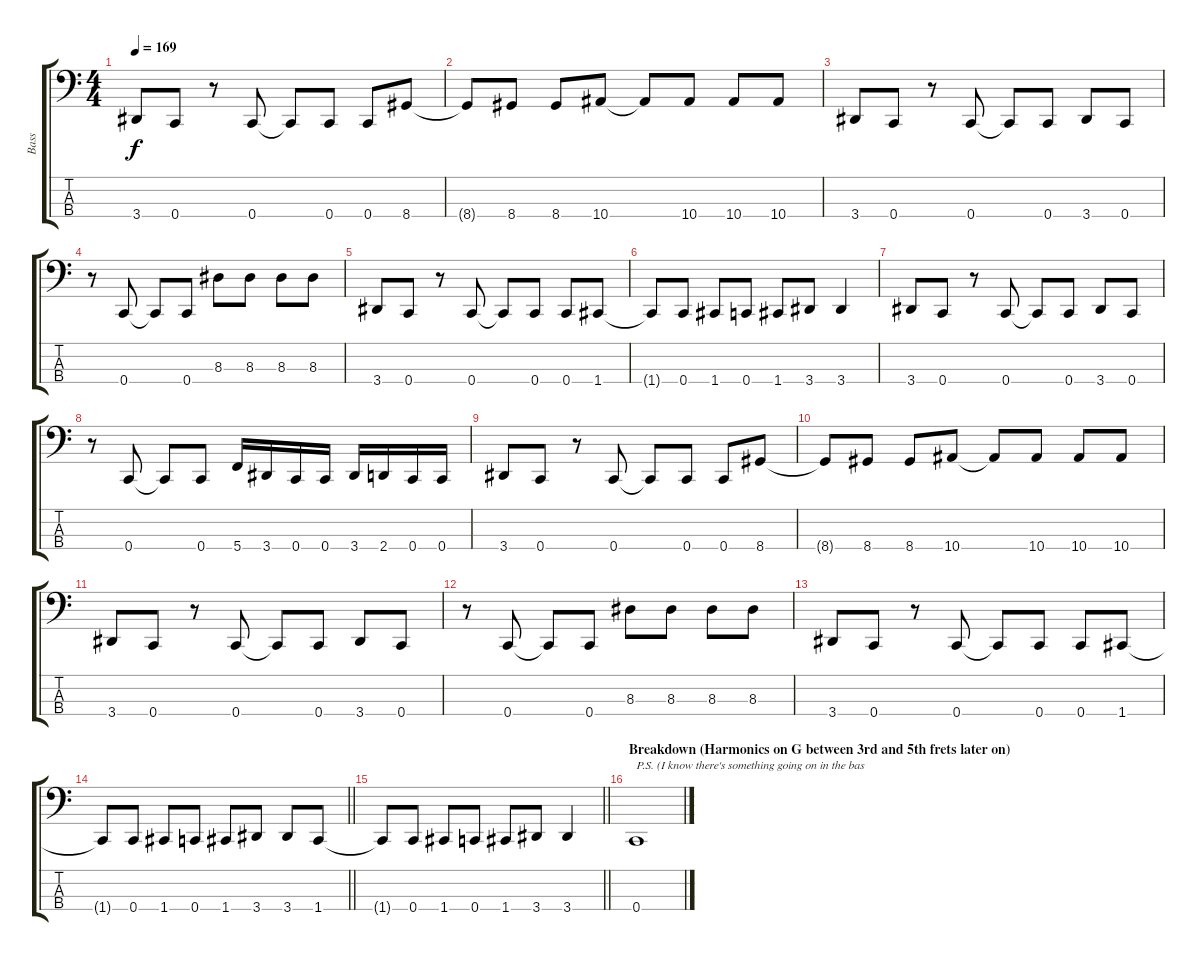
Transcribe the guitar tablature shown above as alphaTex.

\track ("Bass" "Bass") {instrument electricbasspick}
\staff {score tabs}
\tuning (F2 C2 G1 C1) {hide}
\ts (4 4)
\tempo 169
\clef f4
\ks c
3.4.8{dy f} 0.4.8 r.8 0.4.8 0.4{t}.8 0.4.8 0.4.8 8.4.8 |
8.4{t}.8 8.4.8 8.4.8 10.4.8 10.4{t}.8 10.4.8 10.4.8 10.4.8 |
3.4.8 0.4.8 r.8 0.4.8 0.4{t}.8 0.4.8 3.4.8 0.4.8 |
r.8 0.4.8 0.4{t}.8 0.4.8 8.3.8 8.3.8 8.3.8 8.3.8 |
3.4.8 0.4.8 r.8 0.4.8 0.4{t}.8 0.4.8 0.4.8 1.4.8 |
1.4{t}.8 0.4.8 1.4.8 0.4.8 1.4.8 3.4.8 3.4.4 |
3.4.8 0.4.8 r.8 0.4.8 0.4{t}.8 0.4.8 3.4.8 0.4.8 |
r.8 0.4.8 0.4{t}.8 0.4.8 5.4.16 3.4.16 0.4.16 0.4.16 3.4.16 2.4.16 0.4.16 0.4.16 |
3.4.8 0.4.8 r.8 0.4.8 0.4{t}.8 0.4.8 0.4.8 8.4.8 |
8.4{t}.8 8.4.8 8.4.8 10.4.8 10.4{t}.8 10.4.8 10.4.8 10.4.8 |
3.4.8 0.4.8 r.8 0.4.8 0.4{t}.8 0.4.8 3.4.8 0.4.8 |
r.8 0.4.8 0.4{t}.8 0.4.8 8.3.8 8.3.8 8.3.8 8.3.8 |
3.4.8 0.4.8 r.8 0.4.8 0.4{t}.8 0.4.8 0.4.8 1.4.8 |
\barLineRight lightlight
1.4{t}.8 0.4.8 1.4.8 0.4.8 1.4.8 3.4.8 3.4.8 1.4.8 |
\barLineRight lightlight
1.4{t}.8 0.4.8 1.4.8 0.4.8 1.4.8 3.4.8 3.4.4 |
\section ("" "Breakdown (Harmonics on G between 3rd and 5th frets later on)")
0.4.1{txt "P.S. (I know there's something going on in the bas"}
